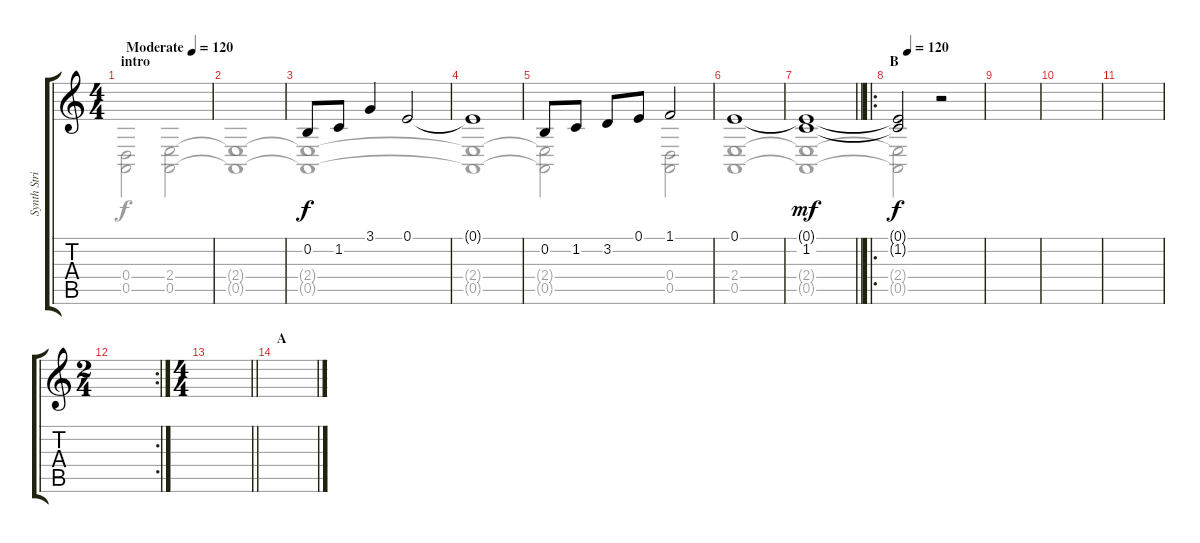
\track ("Synth Strings" "Synth Stri") {instrument synthstrings1}
\staff {score tabs}
\tuning (E4 B3 G3 D3 A2 E2) {hide}
\voice
\ts (4 4)
\section ("" "intro")
\tempo (120 "Moderate")
\tempo 80
\tempo (120 "Moderate")
\clef g2
\ks c
|
|
0.2.8 1.2.8 3.1.4 0.1.2 |
0.1{t}.1 |
0.2.8 1.2.8 3.2.8 0.1.8 1.1.2 |
0.1.1 |
\barLineRight lightlight
(0.1{t} 1.2).1{dy mf} |
\ro
\section ("" "B")
\tempo (120 0.125)
(0.1{t} 1.2{t}).2{dy f volume 1} r.2 |
|
|
|
\rc 2
\ts (2 4)
|
\ts (4 4)
\barLineRight lightlight
|
\section ("" "A")
|
|
\voice
\clef g2
\ottava regular
\simile none
\ks c
(0.4 0.5).2{dy f} (2.4 0.5).2 |
(2.4{t} 0.5{t}).1 |
(2.4{t} 0.5{t}).1 |
(2.4{t} 0.5{t}).1 |
(2.4{t} 0.5{t}).2 (0.4 0.5).2 |
(2.4 0.5).1 |
\barLineRight lightlight
(2.4{t} 0.5{t}).1 |
(2.4{t} 0.5{t}).2 r.2 |
|
|
|
|
\barLineRight lightlight
|
|
|
